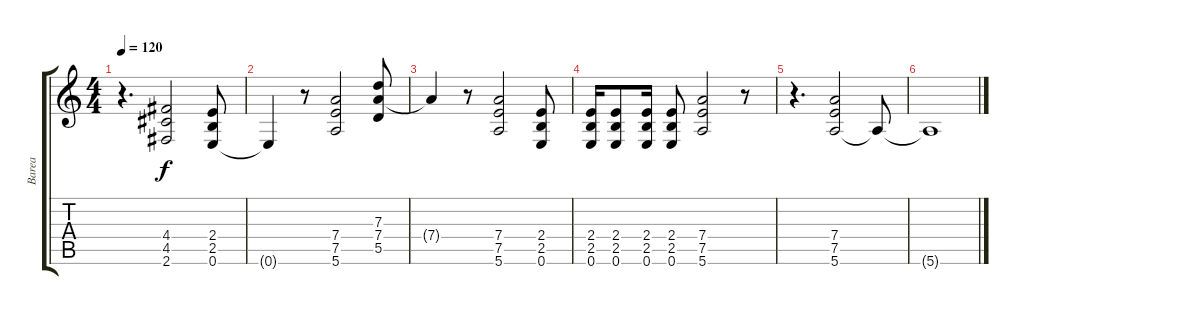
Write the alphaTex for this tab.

\track ("Barea" "Barea") {instrument overdrivenguitar}
\staff {score tabs}
\tuning (E4 B3 G3 D3 A2 E2) {hide}
\ts (4 4)
\tempo 120
\clef g2
\ks c
r.4{d dy f} (4.4 4.5 2.6).2 (2.4 2.5 0.6).8 |
0.6{t}.4 r.8 (7.4 7.5 5.6).2 (7.3 7.4 5.5).8 |
7.4{t}.4 r.8 (7.4 7.5 5.6).2 (2.4 2.5 0.6).8 |
(2.4 2.5 0.6).16 (2.4 2.5 0.6).8 (2.4 2.5 0.6).16 (2.4 2.5 0.6).8 (7.4 7.5 5.6).2 r.8 |
r.4{d} (7.4 7.5 5.6).2 5.6{t}.8 |
5.6{t}.1
